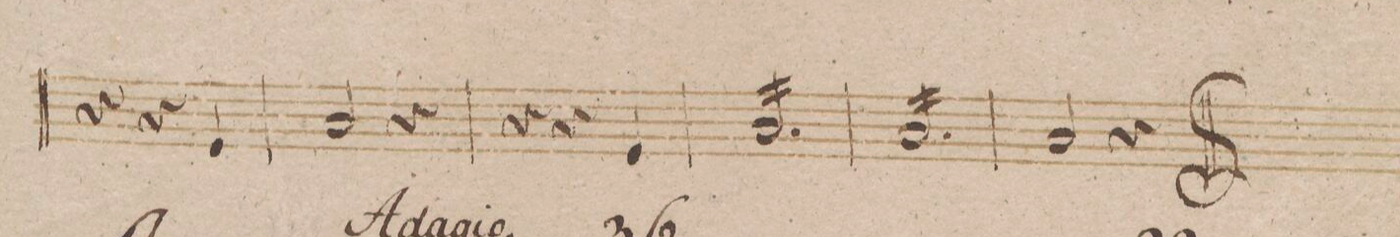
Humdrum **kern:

**kern
*I"Tympano in C.F.
*clefF4
*k[b-]
*M3/4
4r
4r
4GG/
=95
2C/
4r
=96
4r
4r
4GG/
=97
16C/LL
16C/
16C/
16C/
16C/
16C/
16C/
16C/
16C/
16C/
16C/
16C/JJ
=98
16C/LL
16C/
16C/
16C/
16C/
16C/
16C/
16C/
16C/
16C/
16C/
16C/JJ
=99
2C/
4r
==
*-
